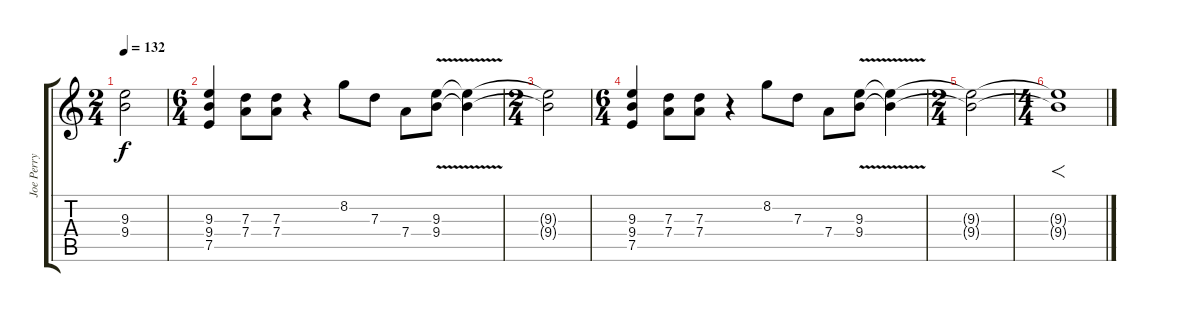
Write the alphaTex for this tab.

\track ("Joe Perry" "Joe Perry") {instrument overdrivenguitar}
\staff {score tabs}
\tuning (E4 B3 G3 D3 A2 E2) {hide}
\ts (2 4)
\tempo 132
\clef g2
\ks c
(9.3{t} 9.4{t}).2{dy f} |
\ts (6 4)
(9.3 9.4 7.5).4 (7.3 7.4).8 (7.3 7.4).8 r.4 8.2.8 7.3.8 7.4.8 (9.3{v} 9.4{v}).8 (9.3{t} 9.4{t}).4 |
\ts (2 4)
(9.3{t} 9.4{t}).2 |
\ts (6 4)
(9.3 9.4 7.5).4 (7.3 7.4).8 (7.3 7.4).8 r.4 8.2.8 7.3.8 7.4.8 (9.3{v} 9.4{v}).8 (9.3{t} 9.4{t}).4 |
\ts (2 4)
(9.3{t} 9.4{t}).2 |
\ts (4 4)
(9.3{t} 9.4{t}).1{f}
